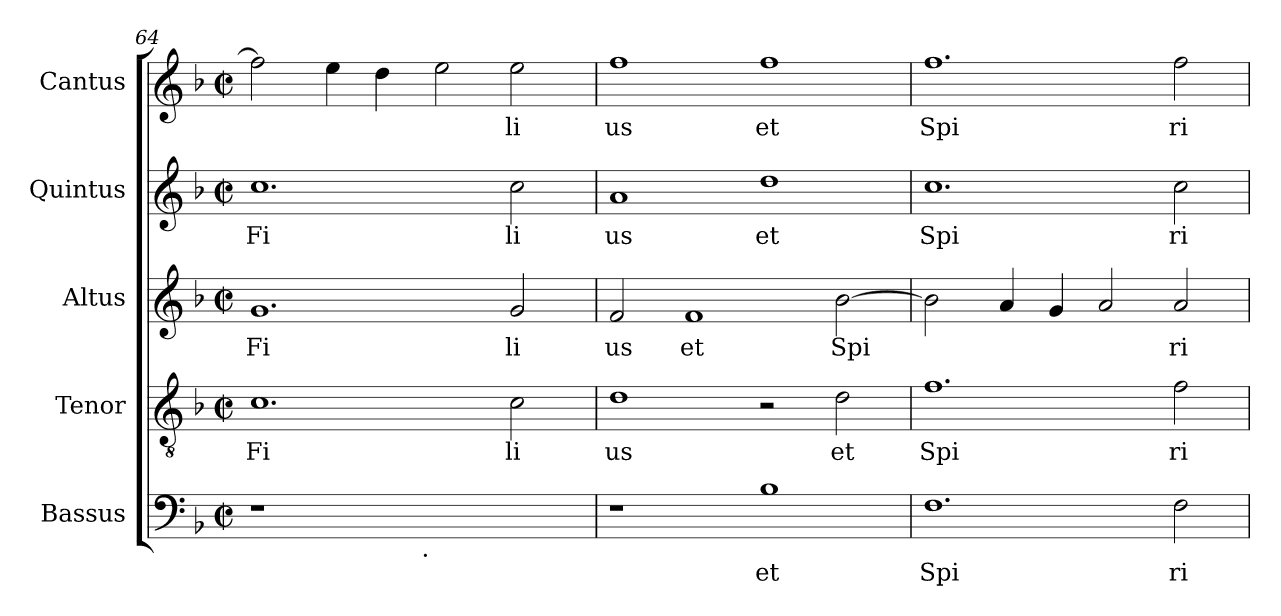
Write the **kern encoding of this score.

**kern	**text	**kern	**text	**kern	**text	**kern	**text	**kern	**text
*part5	*part5	*part4	*part4	*part3	*part3	*part2	*part2	*part1	*part1
*staff5	*staff5	*staff4	*staff4	*staff3	*staff3	*staff2	*staff2	*staff1	*staff1
*I"Bassus	*	*I"Tenor	*	*I"Altus	*	*I"Quintus	*	*I"Cantus	*
*clefF4	*	*clefGv2	*	*clefG2	*	*clefG2	*	*clefG2	*
*k[b-]	*	*k[b-]	*	*k[b-]	*	*k[b-]	*	*k[b-]	*
*F:	*	*F:	*	*F:	*	*F:	*	*F:	*
*M2/2	*	*M2/2	*	*M2/2	*	*M2/2	*	*M2/2	*
*met(c|)	*	*met(c|)	*	*met(c|)	*	*met(c|)	*	*met(c|)	*
=64	=64	=64	=64	=64	=64	=64	=64	=64	=64
!	!	!	!LO:LY:b:cj	!	!LO:LY:b:cj	!	!LO:LY:b:cj	!	!LO:LY:b:cj
*^	*	*	*	*	*	*	*	*	*
1r	2ryy	.	1.c	Fi	1.g	Fi	1.cc	Fi	2ff\]	.
!	!	!	!	!	!	!	!	!	!	!LO:LY:b:cj
.	4...ryy	.	.	.	.	.	.	.	4ee\	.
!	!	!	!	!	!	!	!	!	!	!LO:LY:b:cj
.	.	.	.	.	.	.	.	.	4dd\	.
!	!LO:TX:b:t=.	!	!	!	!	!	!	!	!	!
.	1ryy	.	.	.	.	.	.	.	.	.
!	!	!	!	!	!	!	!	!	!	!LO:LY:b:cj
1ryy	.	.	.	.	.	.	.	.	2ee\	.
!	!	!	!	!LO:LY:b:cj	!	!LO:LY:b:cj	!	!LO:LY:b:cj	!	!LO:LY:b:cj
.	.	.	2c\	li	2g/	li	2cc\	li	2ee\	li
.	32ryy	.	.	.	.	.	.	.	.	.
=65	=65	=65	=65	=65	=65	=65	=65	=65	=65	=65
!	!	!	!	!LO:LY:b:cj	!	!LO:LY:b:cj	!	!LO:LY:b:cj	!	!LO:LY:b:cj
*v	*v	*	*	*	*	*	*	*	*	*
1r	.	1d	us	2f/	us	1a	us	1ff	us
!	!	!	!	!	!LO:LY:b:cj	!	!	!	!
.	.	.	.	1f	et	.	.	.	.
!	!LO:LY:b:cj	!	!	!	!	!	!LO:LY:b:cj	!	!LO:LY:b:cj
1B-	et	2r	.	.	.	1dd	et	1ff	et
!	!	!	!LO:LY:b:cj	!	!LO:LY:b:cj	!	!	!	!
.	.	2d\	et	[>2b-\	Spi	.	.	.	.
=66	=66	=66	=66	=66	=66	=66	=66	=66	=66
!	!LO:LY:b:cj	!	!LO:LY:b:cj	!	!LO:LY:b:cj	!	!LO:LY:b:cj	!	!LO:LY:b:cj
1.F	Spi	1.f	Spi	2b-\]	.	1.cc	Spi	1.ff	Spi
!	!	!	!	!	!LO:LY:b:cj	!	!	!	!
.	.	.	.	4a/	.	.	.	.	.
!	!	!	!	!	!LO:LY:b:cj	!	!	!	!
.	.	.	.	4g/	.	.	.	.	.
!	!	!	!	!	!LO:LY:b:cj	!	!	!	!
.	.	.	.	2a/	.	.	.	.	.
!	!LO:LY:b:cj	!	!LO:LY:b:cj	!	!LO:LY:b:cj	!	!LO:LY:b:cj	!	!LO:LY:b:cj
2F\	ri	2f\	ri	2a/	ri	2cc\	ri	2ff\	ri
=	=	=	=	=	=	=	=	=	=
*-	*-	*-	*-	*-	*-	*-	*-	*-	*-
